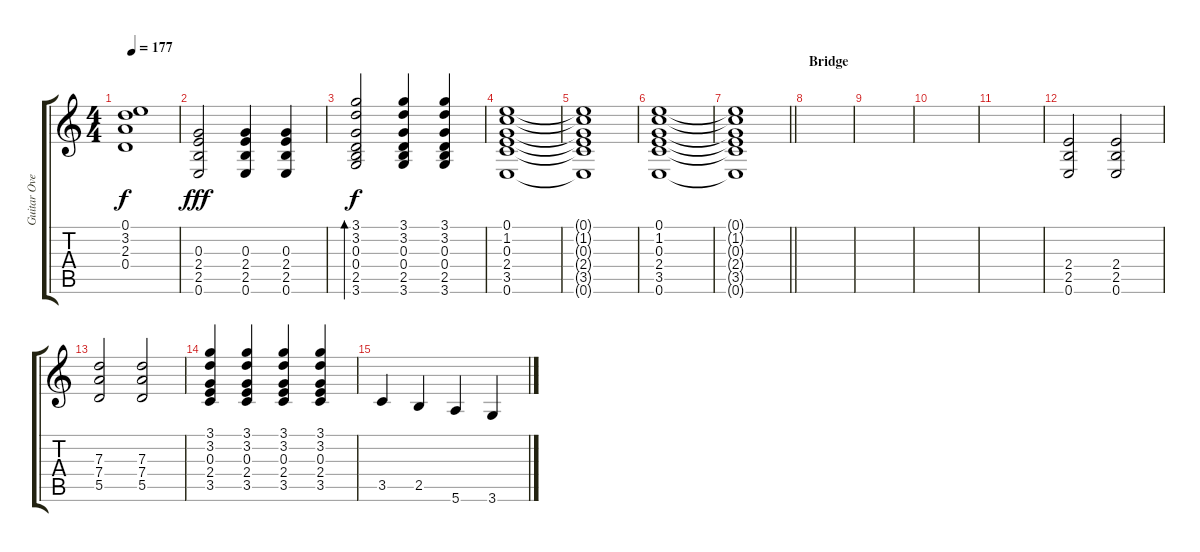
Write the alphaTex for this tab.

\track ("Guitar Overdrive" "Guitar Ove") {instrument overdrivenguitar}
\staff {score tabs}
\tuning (E4 B3 G3 D3 A2 E2) {hide}
\ts (4 4)
\tempo 177
\clef g2
\ks c
(0.1{t} 3.2{t} 2.3{t} 0.4{t}).1{dy f} |
(0.3 2.4 2.5 0.6).2{dy fff} (0.3 2.4 2.5 0.6).4 (0.3 2.4 2.5 0.6).4 |
(3.1 3.2 0.3 0.4 2.5 3.6).2{bd 120 dy f} (3.1 3.2 0.3 0.4 2.5 3.6).4 (3.1 3.2 0.3 0.4 2.5 3.6).4 |
(0.1 1.2 0.3 2.4 3.5 0.6).1 |
(0.1{t} 1.2{t} 0.3{t} 2.4{t} 3.5{t} 0.6{t}).1 |
(0.1 1.2 0.3 2.4 3.5 0.6).1 |
\barLineRight lightlight
(0.1{t} 1.2{t} 0.3{t} 2.4{t} 3.5{t} 0.6{t}).1 |
\section ("" "Bridge")
|
|
|
|
(2.4 2.5 0.6).2 (2.4 2.5 0.6).2 |
(7.3 7.4 5.5).2 (7.3 7.4 5.5).2 |
(3.1 3.2 0.3 2.4 3.5).4 (3.1 3.2 0.3 2.4 3.5).4 (3.1 3.2 0.3 2.4 3.5).4 (3.1 3.2 0.3 2.4 3.5).4 |
3.5.4 2.5.4 5.6.4 3.6.4
